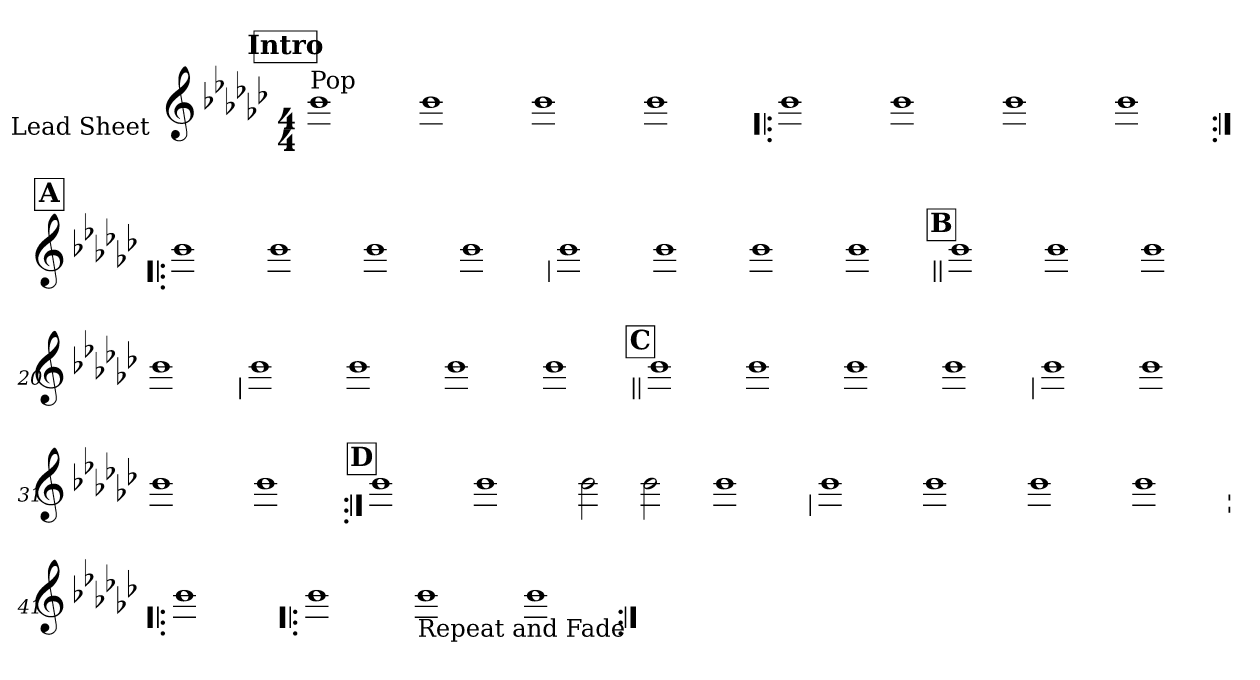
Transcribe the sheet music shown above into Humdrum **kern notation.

**kern
*part1
*staff1
*I"Lead Sheet
*stria0
*clefG2
*k[b-e-a-d-g-c-]
*G-:
*M4/4
*MM89
!!LO:REH:place=s1:a:t=Intro
=1||
!LO:TX:a:t=Pop
1b-
=2-
1b-
=3-
1b-
=4-
1b-
!!LO:LB:g=z
=5!|:
1b-
=6-
1b-
=7-
1b-
=8-
1b-
!!LO:LB:g=z
!!LO:REH:place=s1:a:t=A
=9:|!|:
1b-
=10-
1b-
=11-
1b-
=12-
1b-
!!LO:LB:g=z
=13
1b-
=14-
1b-
=15-
1b-
=16-
1b-
!!LO:LB:g=z
!!LO:REH:place=s1:a:t=B
=17||
1b-
=18-
1b-
=19-
1b-
=20-
1b-
!!LO:LB:g=z
=21
1b-
=22-
1b-
=23-
1b-
=24-
1b-
!!LO:LB:g=z
!!LO:REH:place=s1:a:t=C
=25||
1b-
=26-
1b-
=27-
1b-
=28-
1b-
!!LO:LB:g=z
=29
1b-
=30-
1b-
=31-
1b-
=32-
1b-
!!LO:LB:g=z
!!LO:REH:place=s1:a:t=D
=33:|!
1b-
=34-
1b-
=35-
2b-
2b-
=36-
1b-
!!LO:LB:g=z
=37
1b-
=38-
1b-
=39-
1b-
=40-
1b-
!!LO:LB:g=z
=41|!:
1b-
=42-
1b-
=43-
!LO:TX:b:t=Repeat and Fade
1b-
=44-
1b-
=:|!
*-
